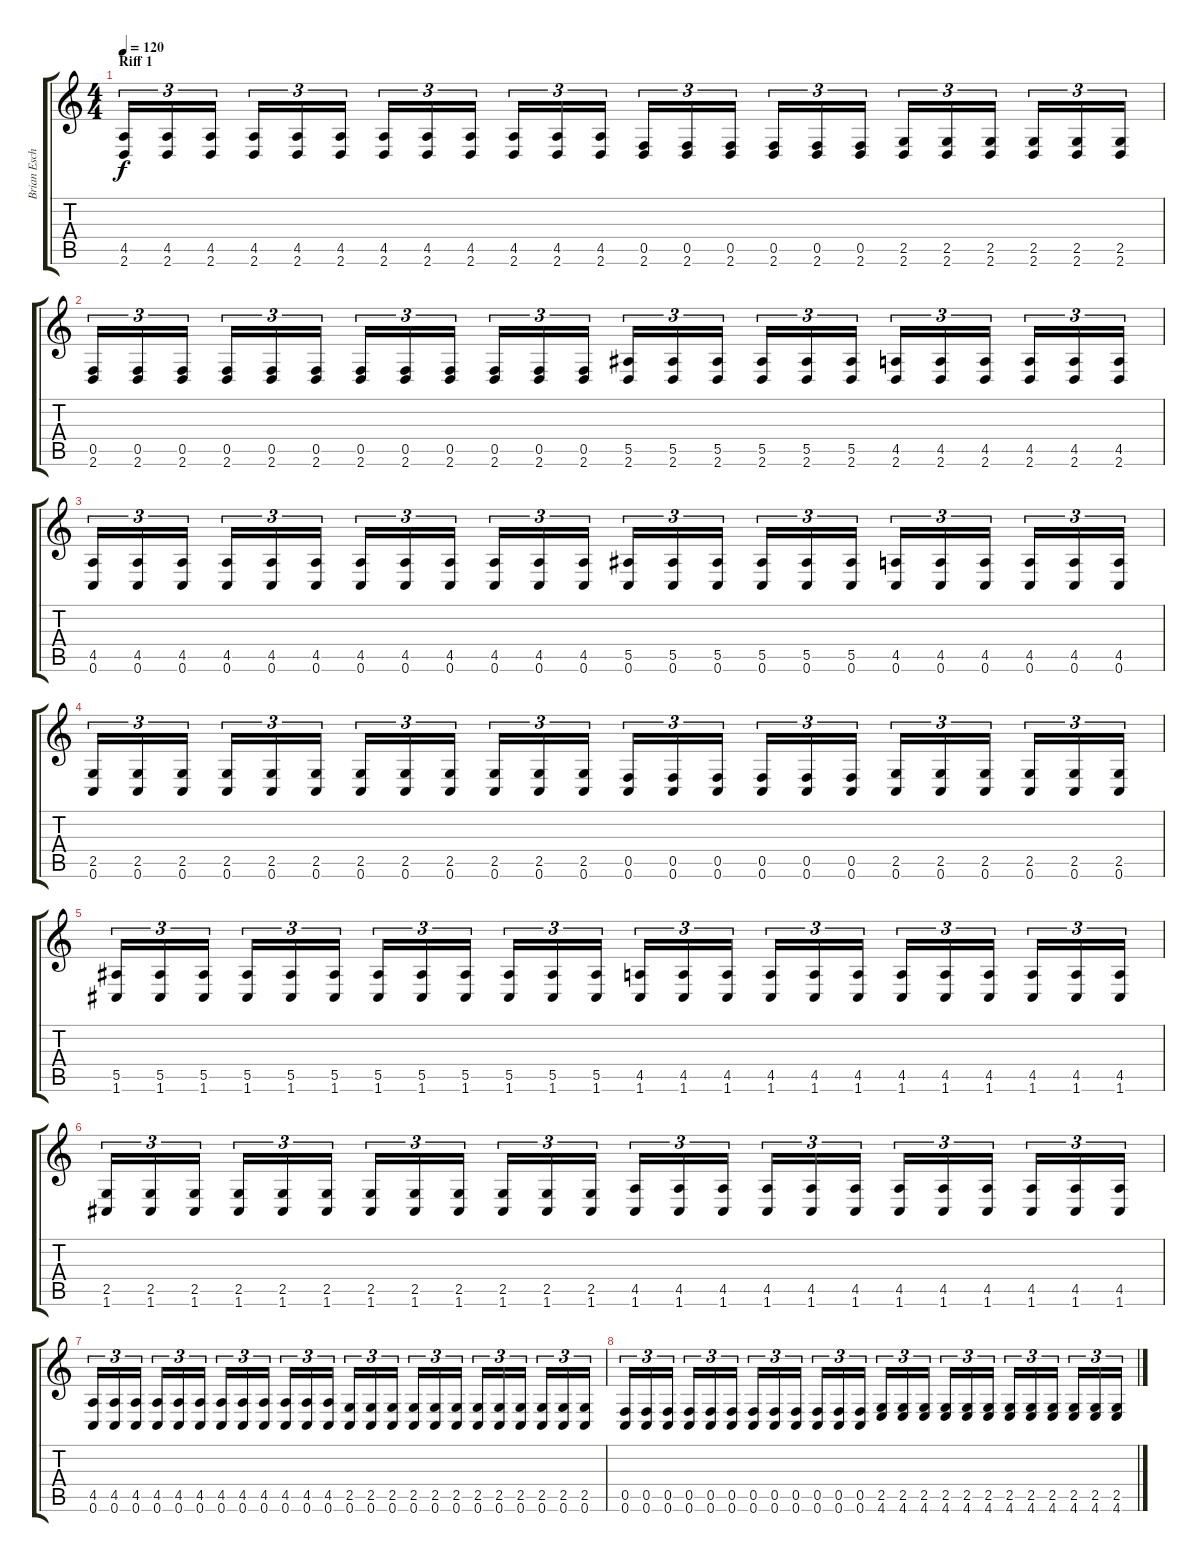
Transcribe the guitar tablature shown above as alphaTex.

\track ("Brian Eschbach (Lead Guitar)" "Brian Esch") {instrument distortionguitar}
\staff {score tabs}
\tuning (C4 G3 Eb3 Bb2 F2 C2) {hide}
\ts (4 4)
\section ("" "Riff 1")
\tempo 120
\clef g2
\ks c
(4.5 2.6).16{tu (3 2) dy f} (4.5 2.6).16{tu (3 2)} (4.5 2.6).16{tu (3 2)} (4.5 2.6).16{tu (3 2)} (4.5 2.6).16{tu (3 2)} (4.5 2.6).16{tu (3 2)} (4.5 2.6).16{tu (3 2)} (4.5 2.6).16{tu (3 2)} (4.5 2.6).16{tu (3 2)} (4.5 2.6).16{tu (3 2)} (4.5 2.6).16{tu (3 2)} (4.5 2.6).16{tu (3 2)} (0.5 2.6).16{tu (3 2)} (0.5 2.6).16{tu (3 2)} (0.5 2.6).16{tu (3 2)} (0.5 2.6).16{tu (3 2)} (0.5 2.6).16{tu (3 2)} (0.5 2.6).16{tu (3 2)} (2.5 2.6).16{tu (3 2)} (2.5 2.6).16{tu (3 2)} (2.5 2.6).16{tu (3 2)} (2.5 2.6).16{tu (3 2)} (2.5 2.6).16{tu (3 2)} (2.5 2.6).16{tu (3 2)} |
(0.5 2.6).16{tu (3 2)} (0.5 2.6).16{tu (3 2)} (0.5 2.6).16{tu (3 2)} (0.5 2.6).16{tu (3 2)} (0.5 2.6).16{tu (3 2)} (0.5 2.6).16{tu (3 2)} (0.5 2.6).16{tu (3 2)} (0.5 2.6).16{tu (3 2)} (0.5 2.6).16{tu (3 2)} (0.5 2.6).16{tu (3 2)} (0.5 2.6).16{tu (3 2)} (0.5 2.6).16{tu (3 2)} (5.5 2.6).16{tu (3 2)} (5.5 2.6).16{tu (3 2)} (5.5 2.6).16{tu (3 2)} (5.5 2.6).16{tu (3 2)} (5.5 2.6).16{tu (3 2)} (5.5 2.6).16{tu (3 2)} (4.5 2.6).16{tu (3 2)} (4.5 2.6).16{tu (3 2)} (4.5 2.6).16{tu (3 2)} (4.5 2.6).16{tu (3 2)} (4.5 2.6).16{tu (3 2)} (4.5 2.6).16{tu (3 2)} |
(4.5 0.6).16{tu (3 2)} (4.5 0.6).16{tu (3 2)} (4.5 0.6).16{tu (3 2)} (4.5 0.6).16{tu (3 2)} (4.5 0.6).16{tu (3 2)} (4.5 0.6).16{tu (3 2)} (4.5 0.6).16{tu (3 2)} (4.5 0.6).16{tu (3 2)} (4.5 0.6).16{tu (3 2)} (4.5 0.6).16{tu (3 2)} (4.5 0.6).16{tu (3 2)} (4.5 0.6).16{tu (3 2)} (5.5 0.6).16{tu (3 2)} (5.5 0.6).16{tu (3 2)} (5.5 0.6).16{tu (3 2)} (5.5 0.6).16{tu (3 2)} (5.5 0.6).16{tu (3 2)} (5.5 0.6).16{tu (3 2)} (4.5 0.6).16{tu (3 2)} (4.5 0.6).16{tu (3 2)} (4.5 0.6).16{tu (3 2)} (4.5 0.6).16{tu (3 2)} (4.5 0.6).16{tu (3 2)} (4.5 0.6).16{tu (3 2)} |
(2.5 0.6).16{tu (3 2)} (2.5 0.6).16{tu (3 2)} (2.5 0.6).16{tu (3 2)} (2.5 0.6).16{tu (3 2)} (2.5 0.6).16{tu (3 2)} (2.5 0.6).16{tu (3 2)} (2.5 0.6).16{tu (3 2)} (2.5 0.6).16{tu (3 2)} (2.5 0.6).16{tu (3 2)} (2.5 0.6).16{tu (3 2)} (2.5 0.6).16{tu (3 2)} (2.5 0.6).16{tu (3 2)} (0.5 0.6).16{tu (3 2)} (0.5 0.6).16{tu (3 2)} (0.5 0.6).16{tu (3 2)} (0.5 0.6).16{tu (3 2)} (0.5 0.6).16{tu (3 2)} (0.5 0.6).16{tu (3 2)} (2.5 0.6).16{tu (3 2)} (2.5 0.6).16{tu (3 2)} (2.5 0.6).16{tu (3 2)} (2.5 0.6).16{tu (3 2)} (2.5 0.6).16{tu (3 2)} (2.5 0.6).16{tu (3 2)} |
(5.5 1.6).16{tu (3 2)} (5.5 1.6).16{tu (3 2)} (5.5 1.6).16{tu (3 2)} (5.5 1.6).16{tu (3 2)} (5.5 1.6).16{tu (3 2)} (5.5 1.6).16{tu (3 2)} (5.5 1.6).16{tu (3 2)} (5.5 1.6).16{tu (3 2)} (5.5 1.6).16{tu (3 2)} (5.5 1.6).16{tu (3 2)} (5.5 1.6).16{tu (3 2)} (5.5 1.6).16{tu (3 2)} (4.5 1.6).16{tu (3 2)} (4.5 1.6).16{tu (3 2)} (4.5 1.6).16{tu (3 2)} (4.5 1.6).16{tu (3 2)} (4.5 1.6).16{tu (3 2)} (4.5 1.6).16{tu (3 2)} (4.5 1.6).16{tu (3 2)} (4.5 1.6).16{tu (3 2)} (4.5 1.6).16{tu (3 2)} (4.5 1.6).16{tu (3 2)} (4.5 1.6).16{tu (3 2)} (4.5 1.6).16{tu (3 2)} |
(2.5 1.6).16{tu (3 2)} (2.5 1.6).16{tu (3 2)} (2.5 1.6).16{tu (3 2)} (2.5 1.6).16{tu (3 2)} (2.5 1.6).16{tu (3 2)} (2.5 1.6).16{tu (3 2)} (2.5 1.6).16{tu (3 2)} (2.5 1.6).16{tu (3 2)} (2.5 1.6).16{tu (3 2)} (2.5 1.6).16{tu (3 2)} (2.5 1.6).16{tu (3 2)} (2.5 1.6).16{tu (3 2)} (4.5 1.6).16{tu (3 2)} (4.5 1.6).16{tu (3 2)} (4.5 1.6).16{tu (3 2)} (4.5 1.6).16{tu (3 2)} (4.5 1.6).16{tu (3 2)} (4.5 1.6).16{tu (3 2)} (4.5 1.6).16{tu (3 2)} (4.5 1.6).16{tu (3 2)} (4.5 1.6).16{tu (3 2)} (4.5 1.6).16{tu (3 2)} (4.5 1.6).16{tu (3 2)} (4.5 1.6).16{tu (3 2)} |
(4.5 0.6).16{tu (3 2)} (4.5 0.6).16{tu (3 2)} (4.5 0.6).16{tu (3 2)} (4.5 0.6).16{tu (3 2)} (4.5 0.6).16{tu (3 2)} (4.5 0.6).16{tu (3 2)} (4.5 0.6).16{tu (3 2)} (4.5 0.6).16{tu (3 2)} (4.5 0.6).16{tu (3 2)} (4.5 0.6).16{tu (3 2)} (4.5 0.6).16{tu (3 2)} (4.5 0.6).16{tu (3 2)} (2.5 0.6).16{tu (3 2)} (2.5 0.6).16{tu (3 2)} (2.5 0.6).16{tu (3 2)} (2.5 0.6).16{tu (3 2)} (2.5 0.6).16{tu (3 2)} (2.5 0.6).16{tu (3 2)} (2.5 0.6).16{tu (3 2)} (2.5 0.6).16{tu (3 2)} (2.5 0.6).16{tu (3 2)} (2.5 0.6).16{tu (3 2)} (2.5 0.6).16{tu (3 2)} (2.5 0.6).16{tu (3 2)} |
(0.5 0.6).16{tu (3 2)} (0.5 0.6).16{tu (3 2)} (0.5 0.6).16{tu (3 2)} (0.5 0.6).16{tu (3 2)} (0.5 0.6).16{tu (3 2)} (0.5 0.6).16{tu (3 2)} (0.5 0.6).16{tu (3 2)} (0.5 0.6).16{tu (3 2)} (0.5 0.6).16{tu (3 2)} (0.5 0.6).16{tu (3 2)} (0.5 0.6).16{tu (3 2)} (0.5 0.6).16{tu (3 2)} (2.5 4.6).16{tu (3 2)} (2.5 4.6).16{tu (3 2)} (2.5 4.6).16{tu (3 2)} (2.5 4.6).16{tu (3 2)} (2.5 4.6).16{tu (3 2)} (2.5 4.6).16{tu (3 2)} (2.5 4.6).16{tu (3 2)} (2.5 4.6).16{tu (3 2)} (2.5 4.6).16{tu (3 2)} (2.5 4.6).16{tu (3 2)} (2.5 4.6).16{tu (3 2)} (2.5 4.6).16{tu (3 2)}
